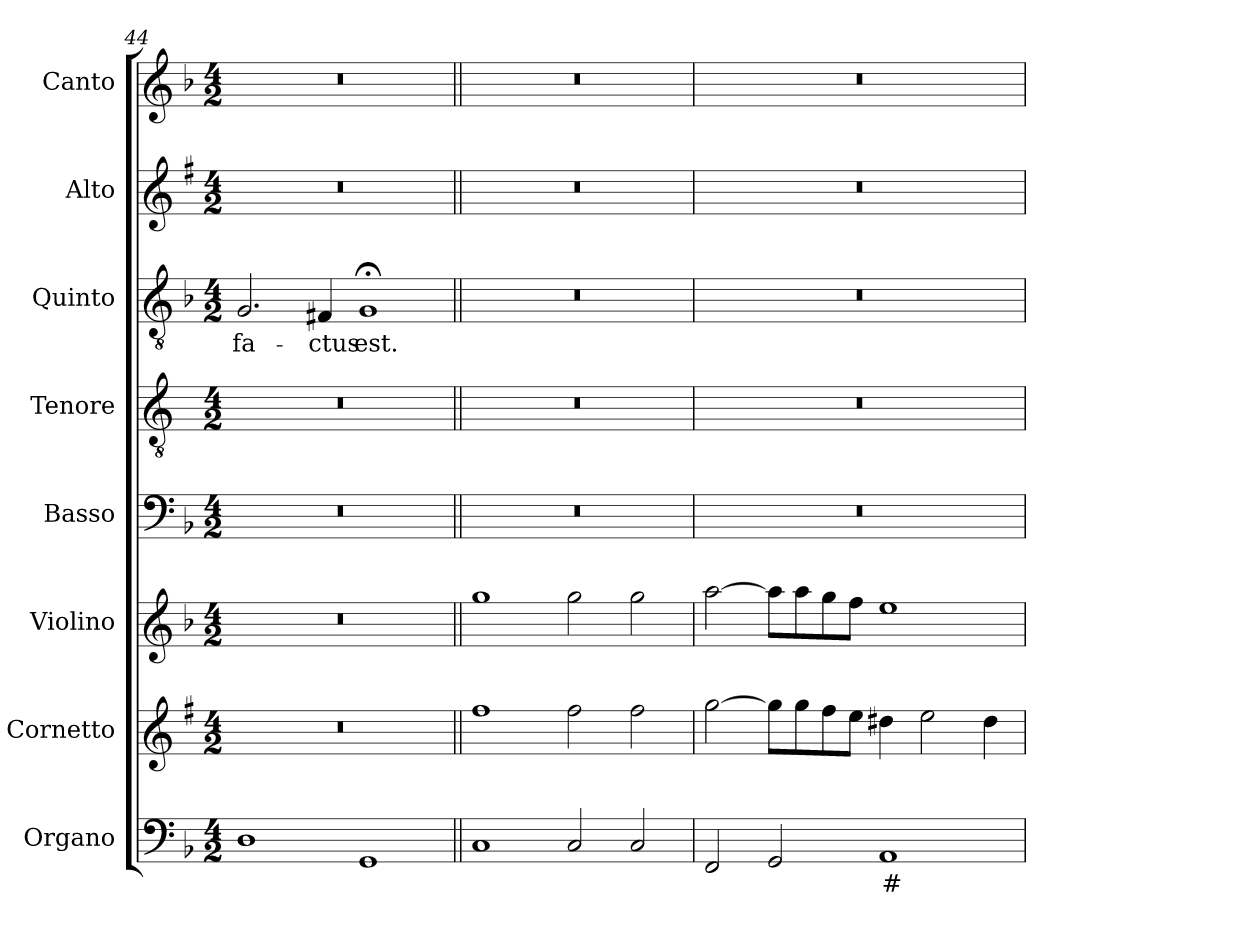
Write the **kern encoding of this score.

**kern	**text	**kern	**kern	**kern	**kern	**kern	**text	**kern	**kern
*part8	*part8	*part7	*part6	*part5	*part4	*part3	*part3	*part2	*part1
*staff8	*staff8	*staff7	*staff6	*staff5	*staff4	*staff3	*staff3	*staff2	*staff1
*I"Organo	*	*I"Cornetto	*I"Violino	*I"Basso	*I"Tenore	*I"Quinto	*	*I"Alto	*I"Canto
*I'Or	*	*I'Cto.	*I'Vln.	*I'B	*I'T	*	*	*I'A	*I'C
*clefF4	*	*clefG2	*clefG2	*clefF4	*clefGv2	*clefGv2	*	*clefG2	*clefG2
*	*	*ITrd1c2	*	*	*ITrd4c7	*	*	*ITrd1c2	*
*k[b-]	*	*k[b-]	*k[b-]	*k[b-]	*k[b-]	*k[b-]	*	*k[b-]	*k[b-]
*F:	*	*F:	*F:	*F:	*F:	*F:	*	*F:	*F:
*M4/2	*	*M4/2	*M4/2	*M4/2	*M4/2	*M4/2	*	*M4/2	*M4/2
=44	=44	=44	=44	=44	=44	=44	=44	=44	=44
!	!	!	!	!	!	!	!LO:LY:b	!	!
1D	.	0r	0r	0r	0r	2.G/	fa-	0r	0r
!	!	!	!	!	!	!	!LO:LY:b	!	!
.	.	.	.	.	.	4F#X/	-ctus	.	.
!	!	!	!	!	!	!	!LO:LY:b	!	!
1GG	.	.	.	.	.	1G;<	est.	.	.
!!LO:LB:g=z
=45||	=45||	=45||	=45||	=45||	=45||	=45||	=45||	=45||	=45||
1C	.	1ee	1gg	0r	0r	0r	.	0r	0r
2C/	.	2ee\	2gg\	.	.	.	.	.	.
2C/	.	2ee\	2gg\	.	.	.	.	.	.
=46	=46	=46	=46	=46	=46	=46	=46	=46	=46
2FF/	.	[2ff\	[2aa\	0r	0r	0r	.	0r	0r
2GG/	.	8ff\L]	8aa\L]	.	.	.	.	.	.
.	.	8ff\	8aa\	.	.	.	.	.	.
.	.	8ee\	8gg\	.	.	.	.	.	.
.	.	8dd\J	8ff\J	.	.	.	.	.	.
!	!LO:LY:b	!	!	!	!	!	!	!	!
1AA	#	4cc#X\	1ee	.	.	.	.	.	.
.	.	2dd\	.	.	.	.	.	.	.
.	.	4cc#\	.	.	.	.	.	.	.
=	=	=	=	=	=	=	=	=	=
*-	*-	*-	*-	*-	*-	*-	*-	*-	*-
